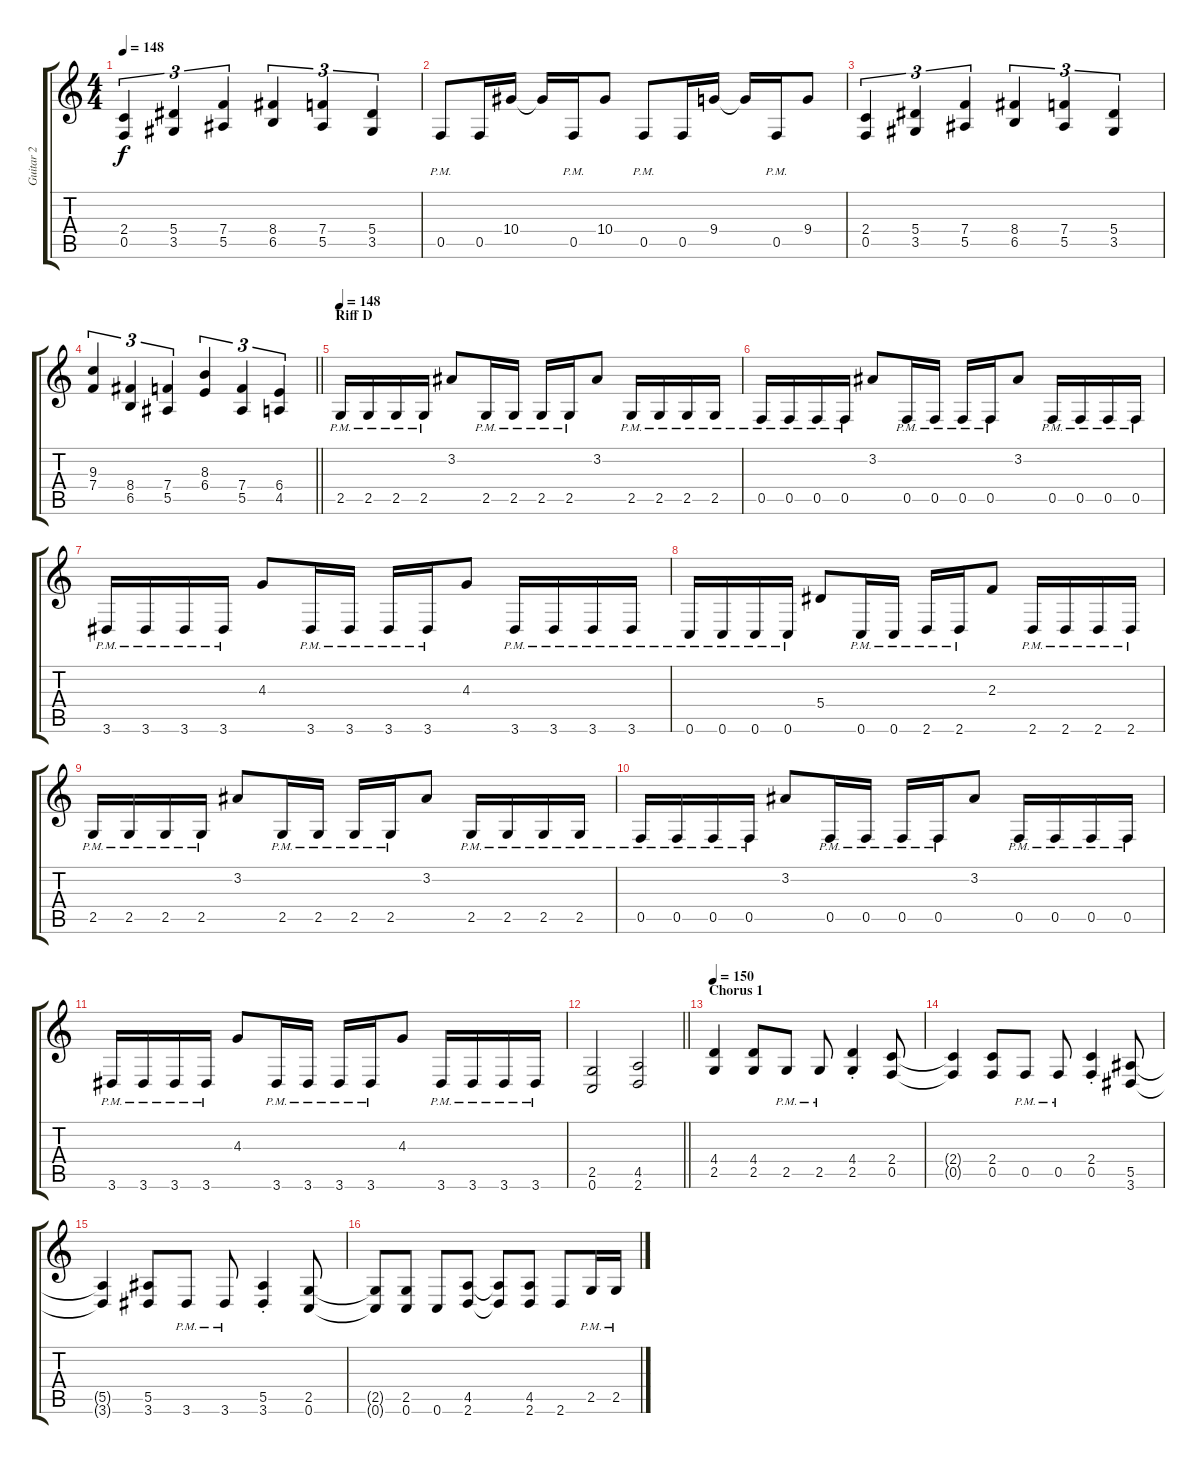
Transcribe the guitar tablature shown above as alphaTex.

\track ("Guitar 2" "Guitar 2") {instrument distortionguitar}
\staff {score tabs}
\tuning (C4 G3 Eb3 Bb2 F2 C2) {hide}
\ts (4 4)
\tempo 148
\clef g2
\ks c
(2.4 0.5).4{tu (3 2) dy f} (5.4 3.5).4{tu (3 2)} (7.4 5.5).4{tu (3 2)} (8.4 6.5).4{tu (3 2)} (7.4 5.5).4{tu (3 2)} (5.4 3.5).4{tu (3 2)} |
0.5{pm}.8 0.5.16 10.4.16 10.4{t}.16 0.5{pm}.16 10.4.8 0.5{pm}.8 0.5.16 9.4.16 9.4{t}.16 0.5{pm}.16 9.4.8 |
(2.4 0.5).4{tu (3 2)} (5.4 3.5).4{tu (3 2)} (7.4 5.5).4{tu (3 2)} (8.4 6.5).4{tu (3 2)} (7.4 5.5).4{tu (3 2)} (5.4 3.5).4{tu (3 2)} |
\barLineRight lightlight
(9.3 7.4).4{tu (3 2)} (8.4 6.5).4{tu (3 2)} (7.4 5.5).4{tu (3 2)} (8.3 6.4).4{tu (3 2)} (7.4 5.5).4{tu (3 2)} (6.4 4.5).4{tu (3 2)} |
\section ("" "Riff D")
\tempo 148
2.5{pm}.16 2.5{pm}.16 2.5{pm}.16 2.5{pm}.16 3.2.8 2.5{pm}.16 2.5{pm}.16 2.5{pm}.16 2.5{pm}.16 3.2.8 2.5{pm}.16 2.5{pm}.16 2.5{pm}.16 2.5{pm}.16 |
0.5{pm}.16 0.5{pm}.16 0.5{pm}.16 0.5{pm}.16 3.2.8 0.5{pm}.16 0.5{pm}.16 0.5{pm}.16 0.5{pm}.16 3.2.8 0.5{pm}.16 0.5{pm}.16 0.5{pm}.16 0.5{pm}.16 |
3.6{pm}.16 3.6{pm}.16 3.6{pm}.16 3.6{pm}.16 4.3.8 3.6{pm}.16 3.6{pm}.16 3.6{pm}.16 3.6{pm}.16 4.3.8 3.6{pm}.16 3.6{pm}.16 3.6{pm}.16 3.6{pm}.16 |
0.6{pm}.16 0.6{pm}.16 0.6{pm}.16 0.6{pm}.16 5.4.8 0.6{pm}.16 0.6{pm}.16 2.6{pm}.16 2.6{pm}.16 2.3.8 2.6{pm}.16 2.6{pm}.16 2.6{pm}.16 2.6{pm}.16 |
2.5{pm}.16 2.5{pm}.16 2.5{pm}.16 2.5{pm}.16 3.2.8 2.5{pm}.16 2.5{pm}.16 2.5{pm}.16 2.5{pm}.16 3.2.8 2.5{pm}.16 2.5{pm}.16 2.5{pm}.16 2.5{pm}.16 |
0.5{pm}.16 0.5{pm}.16 0.5{pm}.16 0.5{pm}.16 3.2.8 0.5{pm}.16 0.5{pm}.16 0.5{pm}.16 0.5{pm}.16 3.2.8 0.5{pm}.16 0.5{pm}.16 0.5{pm}.16 0.5{pm}.16 |
3.6{pm}.16 3.6{pm}.16 3.6{pm}.16 3.6{pm}.16 4.3.8 3.6{pm}.16 3.6{pm}.16 3.6{pm}.16 3.6{pm}.16 4.3.8 3.6{pm}.16 3.6{pm}.16 3.6{pm}.16 3.6{pm}.16 |
\barLineRight lightlight
(2.5 0.6).2 (4.5 2.6).2 |
\section ("" "Chorus 1")
\tempo 150
(4.4 2.5).4{balance 8} (4.4 2.5).8 2.5{pm}.8 2.5{pm}.8 (4.4{st} 2.5{st}).4 (2.4 0.5).8 |
(2.4{t} 0.5{t}).4 (2.4 0.5).8 0.5{pm}.8 0.5{pm}.8 (2.4 0.5{st}).4 (5.5 3.6).8 |
(5.5{t} 3.6{t}).4 (5.5 3.6).8 3.6{pm}.8 3.6{pm}.8 (5.5{st} 3.6{st}).4 (2.5 0.6).8 |
(2.5{t} 0.6{t}).8 (2.5 0.6).8 0.6.8 (4.5 2.6).8 (4.5{t} 2.6{t}).8 (4.5 2.6).8 2.6.8 2.5{pm}.16 2.5{pm}.16
